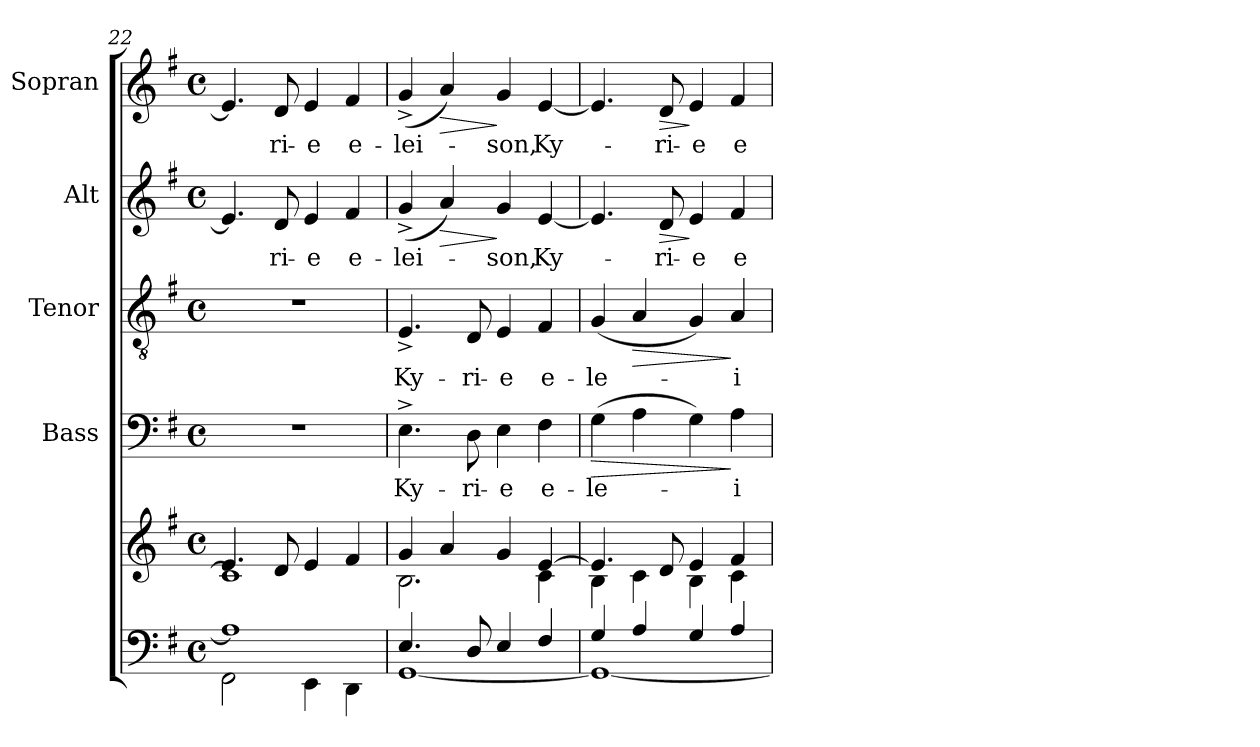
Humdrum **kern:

**kern	**kern	**kern	**text	**dynam	**kern	**text	**dynam	**kern	**text	**dynam	**kern	**text	**dynam
*part5	*part5	*part4	*part4	*part4	*part3	*part3	*part3	*part2	*part2	*part2	*part1	*part1	*part1
*staff6	*staff5	*staff4	*staff4	*staff4	*staff3	*staff3	*staff3	*staff2	*staff2	*staff2	*staff1	*staff1	*staff1
*	*	*I"Bass	*	*	*I"Tenor	*	*	*I"Alt	*	*	*I"Sopran	*	*
*	*	*I'B.	*	*	*I'T.	*	*	*I'A.	*	*	*I'S.	*	*
*clefF4	*clefG2	*clefF4	*	*	*clefGv2	*	*	*clefG2	*	*	*clefG2	*	*
*k[f#]	*k[f#]	*k[f#]	*	*	*k[f#]	*	*	*k[f#]	*	*	*k[f#]	*	*
*G:	*G:	*G:	*	*	*G:	*	*	*G:	*	*	*G:	*	*
*M4/4	*M4/4	*M4/4	*	*	*M4/4	*	*	*M4/4	*	*	*M4/4	*	*
*met(c)	*met(c)	*met(c)	*	*	*met(c)	*	*	*met(c)	*	*	*met(c)	*	*
=22	=22	=22	=22	=22	=22	=22	=22	=22	=22	=22	=22	=22	=22
*^	*^	*	*	*	*	*	*	*	*	*	*	*	*
1A]	2FF#\	4.e/	1c]	1r	.	.	1r	.	.	4.e/]	.	.	4.e/]	.	.
!	!	!	!	!	!	!	!	!	!	!	!LO:LY:b	!	!	!LO:LY:b	!
.	.	8d/	.	.	.	.	.	.	.	8d/	-ri-	.	8d/	-ri-	.
!	!	!	!	!	!	!	!	!	!	!	!LO:LY:b	!	!	!LO:LY:b	!
.	4EE\	4e/	.	.	.	.	.	.	.	4e/	-e	.	4e/	-e	.
!	!	!	!	!	!	!	!	!	!	!	!LO:LY:b	!	!	!LO:LY:b	!
.	4DD\	4f#/	.	.	.	.	.	.	.	4f#/	e-	.	4f#/	e-	.
=23	=23	=23	=23	=23	=23	=23	=23	=23	=23	=23	=23	=23	=23	=23	=23
!	!	!	!	!	!LO:LY:b	!	!	!LO:LY:b	!	!	!LO:LY:b	!	!	!LO:LY:b	!
4.E/	[<1GG	4g/	2.B\	4.E^>\	Ky-	.	4.E^>/	Ky-	.	(<4g^>/	-lei-	.	(<4g^>/	-lei-	.
!	!	!	!	!	!	!	!	!	!	!	!	!LO:HP:b	!	!	!LO:HP:b
.	.	4a/	.	.	.	.	.	.	.	4a/)	.	>	4a/)	.	>
!	!	!	!	!	!LO:LY:b	!	!	!LO:LY:b	!	!	!	!	!	!	!
8D/	.	.	.	8D\	-ri-	.	8D/	-ri-	.	.	.	.	.	.	.
!	!	!	!	!	!LO:LY:b	!	!	!LO:LY:b	!	!	!LO:LY:b	!	!	!LO:LY:b	!
4E/	.	4g/	.	4E\	-e	.	4E/	-e	.	4g/	-son,	]	4g/	-son,	]
!	!	!	!	!	!LO:LY:b	!	!	!LO:LY:b	!	!	!LO:LY:b	!	!	!LO:LY:b	!
4F#/	.	[>4e/	4c\	4F#\	e-	.	4F#/	e-	.	[4e/	Ky-	.	[4e/	Ky-	.
=24	=24	=24	=24	=24	=24	=24	=24	=24	=24	=24	=24	=24	=24	=24	=24
!	!	!	!	!	!LO:LY:b	!LO:HP:b	!	!LO:LY:b	!	!	!	!	!	!	!
4G/	1GG_	4.e/]	4B\	(>4G\	-le-	>	(<4G/	-le-	.	4.e/]	.	.	4.e/]	.	.
!	!	!	!	!	!	!	!	!	!LO:HP:b	!	!	!	!	!	!
4A/	.	.	4c\	4A\	.	.	4A/	.	>	.	.	.	.	.	.
!	!	!	!	!	!	!	!	!	!	!	!LO:LY:b	!LO:HP:b	!	!LO:LY:b	!LO:HP:b
.	.	8d/	.	.	.	.	.	.	.	8d/	-ri-	>	8d/	-ri-	>
!	!	!	!	!	!	!	!	!	!	!	!LO:LY:b	!	!	!LO:LY:b	!
4G/	.	4e/	4B\	4G\)	.	.	4G/)	.	.	4e/	-e	]	4e/	-e	]
!	!	!	!	!	!LO:LY:b	!	!	!LO:LY:b	!	!	!LO:LY:b	!	!	!LO:LY:b	!
4A/	.	4f#/	4c\	4A\	-i-	]	4A/	-i-	]	4f#/	e-	.	4f#/	e-	.
*v	*v	*	*	*	*	*	*	*	*	*	*	*	*	*	*
*	*v	*v	*	*	*	*	*	*	*	*	*	*	*	*
=	=	=	=	=	=	=	=	=	=	=	=	=	=
*-	*-	*-	*-	*-	*-	*-	*-	*-	*-	*-	*-	*-	*-
